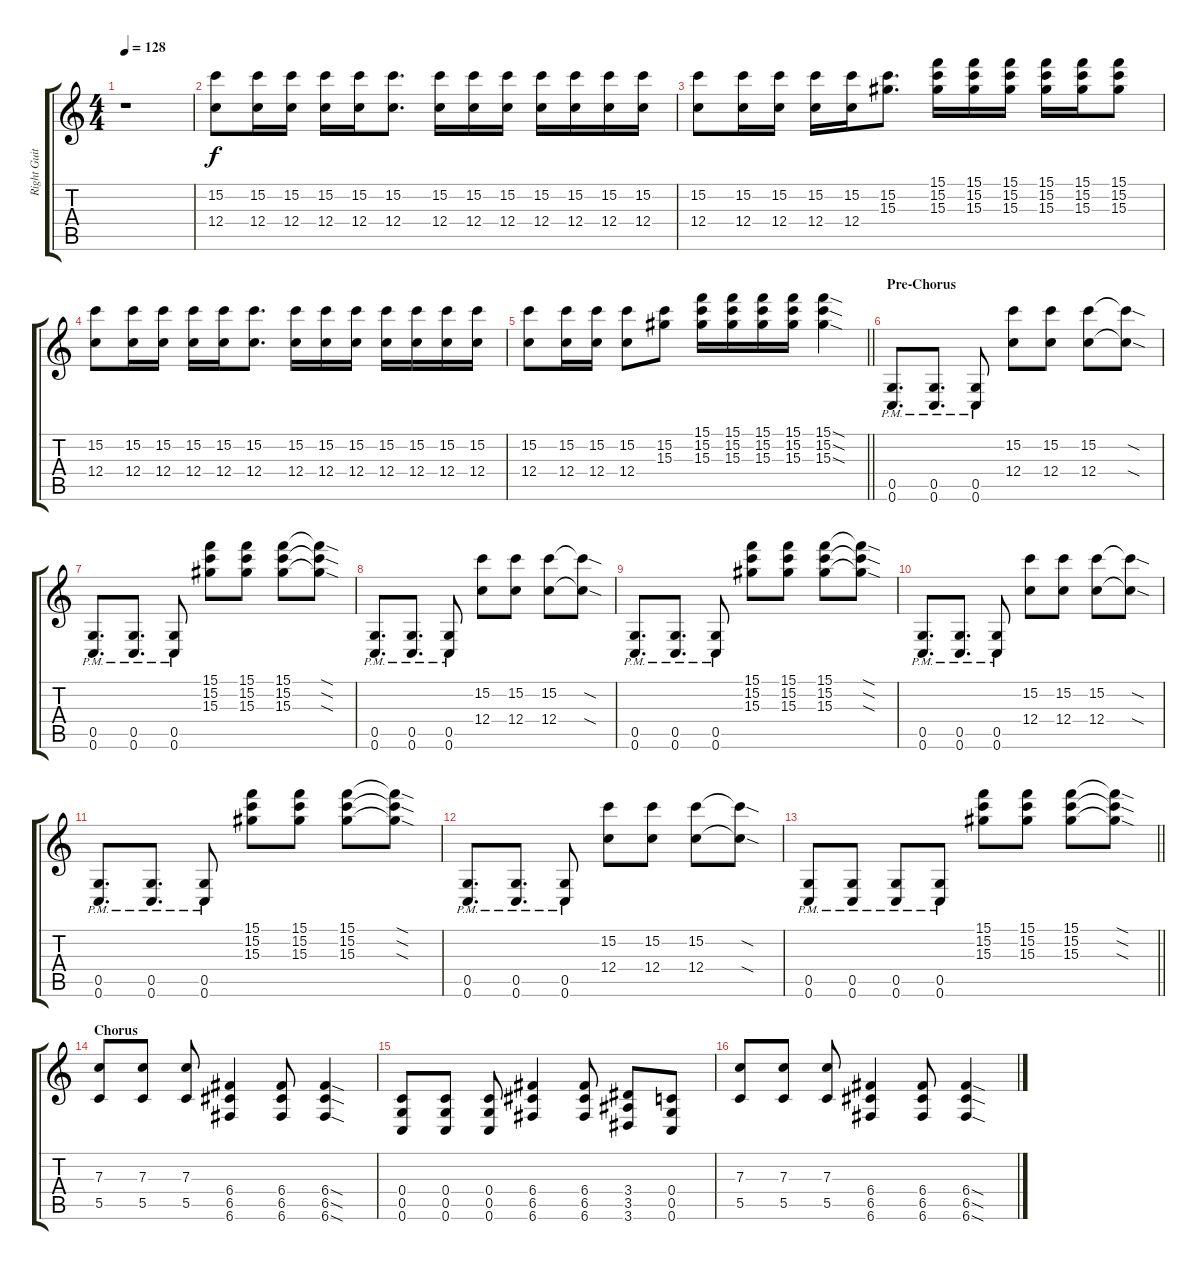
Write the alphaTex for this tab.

\track ("Right Guitar" "Right Guit") {instrument distortionguitar}
\staff {score tabs}
\tuning (D4 A3 F3 C3 G2 C2) {hide}
\ts (4 4)
\tempo 128
\clef g2
\ks c
r.1{dy f} |
(15.2 12.4).8{volume 8 instrument electricguitarclean} (15.2 12.4).16 (15.2 12.4).16 (15.2 12.4).16 (15.2 12.4).16 (15.2 12.4).8{d} (15.2 12.4).16 (15.2 12.4).16 (15.2 12.4).16 (15.2 12.4).16 (15.2 12.4).16 (15.2 12.4).16 (15.2 12.4).16 |
(15.2 12.4).8 (15.2 12.4).16 (15.2 12.4).16 (15.2 12.4).16 (15.2 12.4).16 (15.2 15.3).8{d} (15.1 15.2 15.3).16 (15.1 15.2 15.3).16 (15.1 15.2 15.3).16 (15.1 15.2 15.3).16 (15.1 15.2 15.3).16 (15.1 15.2 15.3).8 |
(15.2 12.4).8 (15.2 12.4).16 (15.2 12.4).16 (15.2 12.4).16 (15.2 12.4).16 (15.2 12.4).8{d} (15.2 12.4).16 (15.2 12.4).16 (15.2 12.4).16 (15.2 12.4).16 (15.2 12.4).16 (15.2 12.4).16 (15.2 12.4).16 |
\barLineRight lightlight
(15.2 12.4).8 (15.2 12.4).16 (15.2 12.4).16 (15.2 12.4).8 (15.2 15.3).8 (15.1 15.2 15.3).16 (15.1 15.2 15.3).16 (15.1 15.2 15.3).16 (15.1 15.2 15.3).16 (15.1{sod} 15.2{sod} 15.3{sod}).4 |
\section ("" "Pre-Chorus")
(0.5{pm} 0.6{pm}).8{d volume 13 instrument distortionguitar} (0.5{pm} 0.6{pm}).8{d} (0.5{pm} 0.6{pm}).8 (15.2 12.4).8 (15.2 12.4).8 (15.2 12.4).8 (15.2{sod t} 12.4{sod t}).8 |
(0.5{pm} 0.6{pm}).8{d} (0.5{pm} 0.6{pm}).8{d} (0.5{pm} 0.6{pm}).8 (15.1 15.2 15.3).8 (15.1 15.2 15.3).8 (15.1 15.2 15.3).8 (15.1{sod t} 15.2{sod t} 15.3{sod t}).8 |
(0.5{pm} 0.6{pm}).8{d} (0.5{pm} 0.6{pm}).8{d} (0.5{pm} 0.6{pm}).8 (15.2 12.4).8 (15.2 12.4).8 (15.2 12.4).8 (15.2{sod t} 12.4{sod t}).8 |
(0.5{pm} 0.6{pm}).8{d} (0.5{pm} 0.6{pm}).8{d} (0.5{pm} 0.6{pm}).8 (15.1 15.2 15.3).8 (15.1 15.2 15.3).8 (15.1 15.2 15.3).8 (15.1{sod t} 15.2{sod t} 15.3{sod t}).8 |
(0.5{pm} 0.6{pm}).8{d} (0.5{pm} 0.6{pm}).8{d} (0.5{pm} 0.6{pm}).8 (15.2 12.4).8 (15.2 12.4).8 (15.2 12.4).8 (15.2{sod t} 12.4{sod t}).8 |
(0.5{pm} 0.6{pm}).8{d} (0.5{pm} 0.6{pm}).8{d} (0.5{pm} 0.6{pm}).8 (15.1 15.2 15.3).8 (15.1 15.2 15.3).8 (15.1 15.2 15.3).8 (15.1{sod t} 15.2{sod t} 15.3{sod t}).8 |
(0.5{pm} 0.6{pm}).8{d} (0.5{pm} 0.6{pm}).8{d} (0.5{pm} 0.6{pm}).8 (15.2 12.4).8 (15.2 12.4).8 (15.2 12.4).8 (15.2{sod t} 12.4{sod t}).8 |
\barLineRight lightlight
(0.5{pm} 0.6{pm}).8 (0.5{pm} 0.6{pm}).8 (0.5{pm} 0.6{pm}).8 (0.5{pm} 0.6{pm}).8 (15.1 15.2 15.3).8 (15.1 15.2 15.3).8 (15.1 15.2 15.3).8 (15.1{sod t} 15.2{sod t} 15.3{sod t}).8 |
\section ("" "Chorus")
(7.3 5.5).8 (7.3 5.5).8 (7.3 5.5).8 (6.4 6.5 6.6).4 (6.4 6.5 6.6).8 (6.4{sod} 6.5{sod} 6.6{sod}).4 |
(0.4 0.5 0.6).8 (0.4 0.5 0.6).8 (0.4 0.5 0.6).8 (6.4 6.5 6.6).4 (6.4 6.5 6.6).8 (3.4 3.5 3.6).8 (0.4 0.5 0.6).8 |
(7.3 5.5).8 (7.3 5.5).8 (7.3 5.5).8 (6.4 6.5 6.6).4 (6.4 6.5 6.6).8 (6.4{sod} 6.5{sod} 6.6{sod}).4
